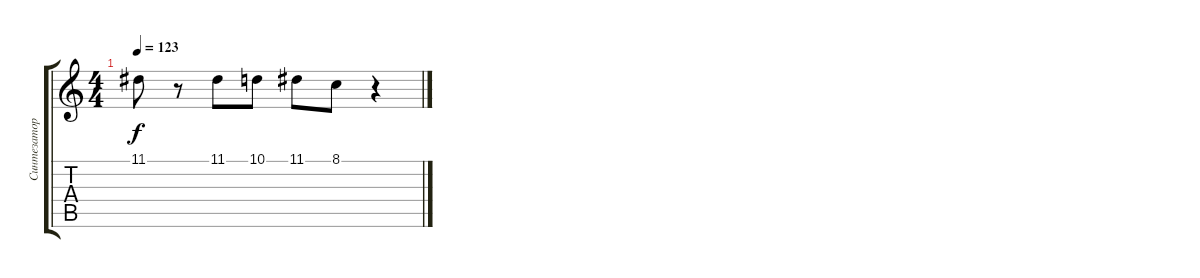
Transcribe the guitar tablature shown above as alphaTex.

\track ("Синтезатор" "Синтезатор") {instrument recorder}
\staff {score tabs}
\tuning (E4 B3 G3 D3 A2 E2) {hide}
\ts (4 4)
\tempo 123
\clef g2
\ks c
11.1.8{dy f} r.8 11.1.8 10.1.8 11.1.8 8.1.8 r.4
